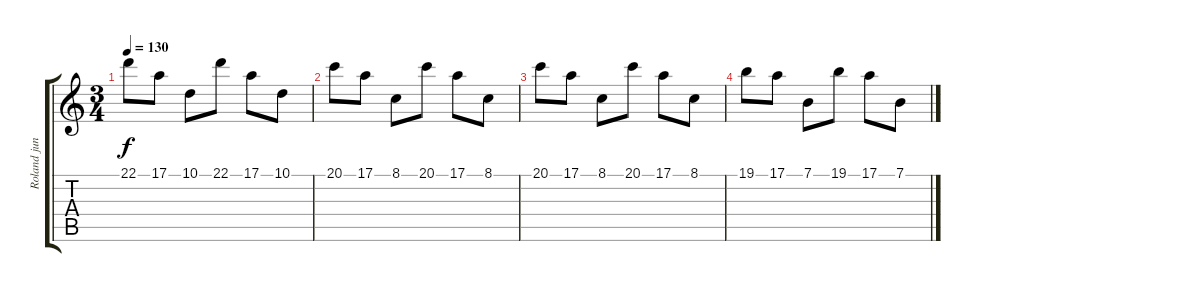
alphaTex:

\track ("Roland juno DI" "Roland jun") {instrument acousticgrandpiano}
\staff {score tabs}
\tuning (E4 B3 G3 D3 A2 E2) {hide}
\ts (3 4)
\tempo 130
\clef g2
\ks c
22.1.8{dy f} 17.1.8 10.1.8 22.1.8 17.1.8 10.1.8 |
20.1.8 17.1.8 8.1.8 20.1.8 17.1.8 8.1.8 |
20.1.8 17.1.8 8.1.8 20.1.8 17.1.8 8.1.8 |
19.1.8 17.1.8 7.1.8 19.1.8 17.1.8 7.1.8
